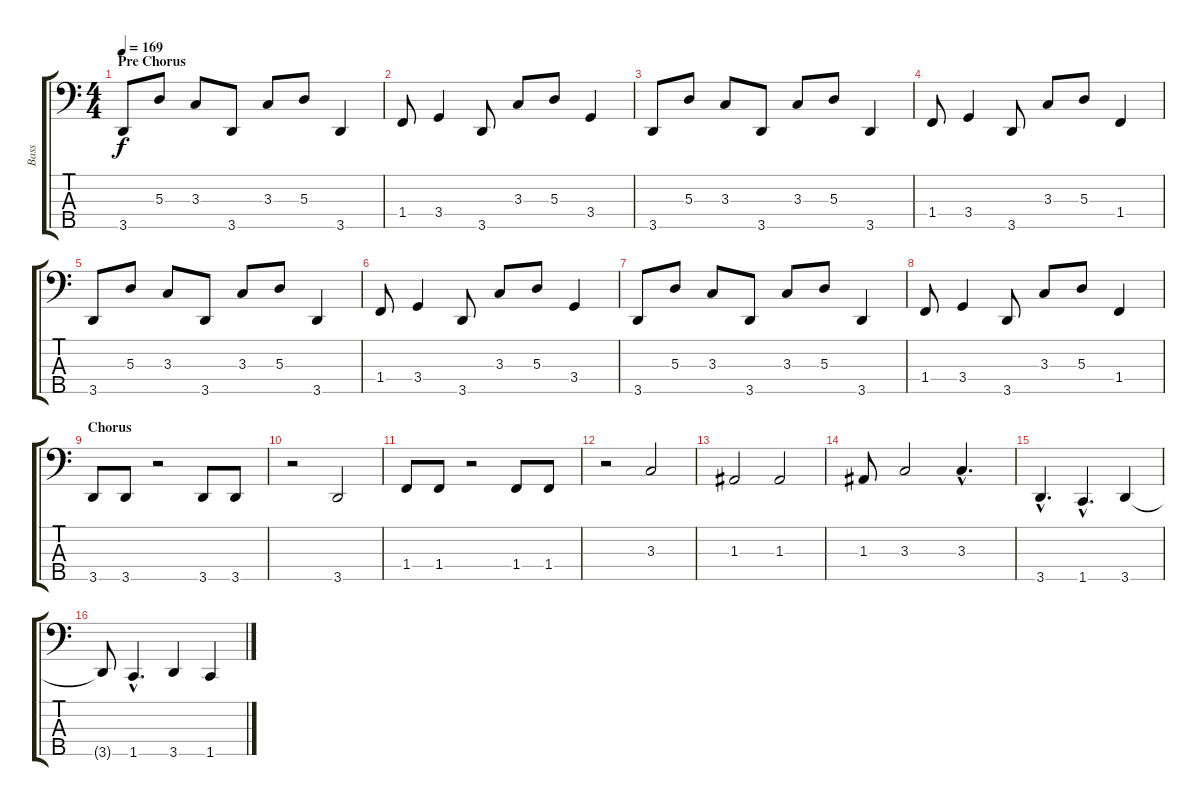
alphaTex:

\track ("Bass" "Bass") {instrument electricbassfinger}
\staff {score tabs}
\tuning (G2 D2 A1 E1 B0) {hide}
\ts (4 4)
\section ("" "Pre Chorus")
\tempo 169
\clef f4
\ks c
3.5.8{dy f} 5.3.8 3.3.8 3.5.8 3.3.8 5.3.8 3.5.4 |
1.4.8 3.4.4 3.5.8 3.3.8 5.3.8 3.4.4 |
3.5.8 5.3.8 3.3.8 3.5.8 3.3.8 5.3.8 3.5.4 |
1.4.8 3.4.4 3.5.8 3.3.8 5.3.8 1.4.4 |
3.5.8 5.3.8 3.3.8 3.5.8 3.3.8 5.3.8 3.5.4 |
1.4.8 3.4.4 3.5.8 3.3.8 5.3.8 3.4.4 |
3.5.8 5.3.8 3.3.8 3.5.8 3.3.8 5.3.8 3.5.4 |
1.4.8 3.4.4 3.5.8 3.3.8 5.3.8 1.4.4 |
\section ("" "Chorus")
3.5.8 3.5.8 r.2 3.5.8 3.5.8 |
r.2 3.5.2 |
1.4.8 1.4.8 r.2 1.4.8 1.4.8 |
r.2 3.3.2 |
1.3.2 1.3.2 |
1.3.8 3.3.2 3.3{hac}.4{d} |
3.5{hac}.4{d} 1.5{hac}.4{d} 3.5.4 |
3.5{t}.8 1.5{hac}.4{d} 3.5.4 1.5.4
